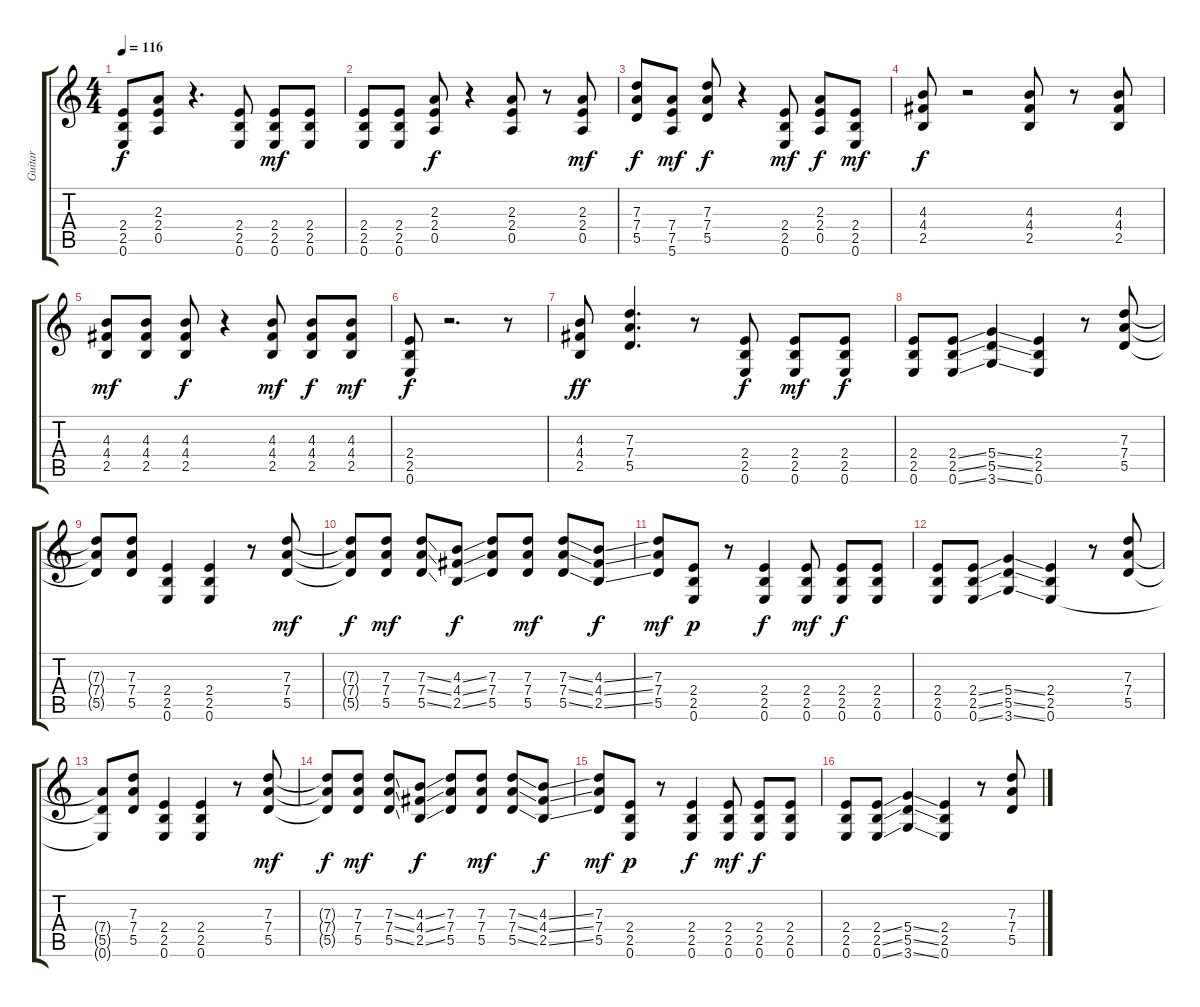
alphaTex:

\track ("Guitar" "Guitar") {instrument overdrivenguitar}
\staff {score tabs}
\tuning (E4 B3 G3 D3 A2 E2) {hide}
\ts (4 4)
\tempo 116
\clef g2
\ks c
(2.4{t} 2.5{t} 0.6{t}).8{dy f} (2.3 2.4 0.5).8 r.4{d} (2.4 2.5 0.6).8 (2.4 2.5 0.6).8{dy mf} (2.4 2.5 0.6).8 |
(2.4 2.5 0.6).8 (2.4 2.5 0.6).8 (2.3 2.4 0.5).8{dy f} r.4 (2.3 2.4 0.5).8 r.8 (2.3 2.4 0.5).8{dy mf} |
(7.3 7.4 5.5).8{dy f} (7.4 7.5 5.6).8{dy mf} (7.3 7.4 5.5).8{dy f} r.4 (2.4 2.5 0.6).8{dy mf} (2.3 2.4 0.5).8{dy f} (2.4 2.5 0.6).8{dy mf} |
(4.3 4.4 2.5).8{dy f} r.2 (4.3 4.4 2.5).8 r.8 (4.3 4.4 2.5).8 |
(4.3 4.4 2.5).8{dy mf} (4.3 4.4 2.5).8 (4.3 4.4 2.5).8{dy f} r.4 (4.3 4.4 2.5).8{dy mf} (4.3 4.4 2.5).8{dy f} (4.3 4.4 2.5).8{dy mf} |
(2.4 2.5 0.6).8{dy f} r.2{d} r.8 |
(4.3 4.4 2.5).8{dy ff} (7.3 7.4 5.5).4{d} r.8 (2.4 2.5 0.6).8{dy f} (2.4 2.5 0.6).8{dy mf} (2.4 2.5 0.6).8{dy f} |
(2.4 2.5 0.6).8 (2.4{ss} 2.5{ss} 0.6{ss}).8 (5.4{ss} 5.5{ss} 3.6{ss}).4 (2.4 2.5 0.6).4 r.8 (7.3 7.4 5.5).8 |
(7.3{t} 7.4{t} 5.5{t}).8 (7.3 7.4 5.5).8 (2.4 2.5 0.6).4 (2.4 2.5 0.6).4 r.8 (7.3 7.4 5.5).8{dy mf} |
(7.3{t} 7.4{t} 5.5{t}).8{dy f} (7.3 7.4 5.5).8{dy mf} (7.3{ss} 7.4{ss} 5.5{ss}).8 (4.3{ss} 4.4{ss} 2.5{ss}).8{dy f} (7.3 7.4 5.5).8 (7.3 7.4 5.5).8{dy mf} (7.3{ss} 7.4{ss} 5.5{ss}).8 (4.3{ss} 4.4{ss} 2.5{ss}).8{dy f} |
(7.3 7.4 5.5).8{dy mf} (2.4 2.5 0.6).8{dy p} r.8 (2.4 2.5 0.6).4{dy f} (2.4 2.5 0.6).8{dy mf} (2.4 2.5 0.6).8{dy f} (2.4 2.5 0.6).8 |
(2.4 2.5 0.6).8 (2.4{ss} 2.5{ss} 0.6{ss}).8 (5.4{ss} 5.5{ss} 3.6{ss}).4 (2.4 2.5 0.6).4 r.8 (7.3 7.4 5.5).8 |
(7.4{t} 5.5{t} 0.6{t}).8 (7.3 7.4 5.5).8 (2.4 2.5 0.6).4 (2.4 2.5 0.6).4 r.8 (7.3 7.4 5.5).8{dy mf} |
(7.3{t} 7.4{t} 5.5{t}).8{dy f} (7.3 7.4 5.5).8{dy mf} (7.3{ss} 7.4{ss} 5.5{ss}).8 (4.3{ss} 4.4{ss} 2.5{ss}).8{dy f} (7.3 7.4 5.5).8 (7.3 7.4 5.5).8{dy mf} (7.3{ss} 7.4{ss} 5.5{ss}).8 (4.3{ss} 4.4{ss} 2.5{ss}).8{dy f} |
(7.3 7.4 5.5).8{dy mf} (2.4 2.5 0.6).8{dy p} r.8 (2.4 2.5 0.6).4{dy f} (2.4 2.5 0.6).8{dy mf} (2.4 2.5 0.6).8{dy f} (2.4 2.5 0.6).8 |
(2.4 2.5 0.6).8 (2.4{ss} 2.5{ss} 0.6{ss}).8 (5.4{ss} 5.5{ss} 3.6{ss}).4 (2.4 2.5 0.6).4 r.8 (7.3 7.4 5.5).8
